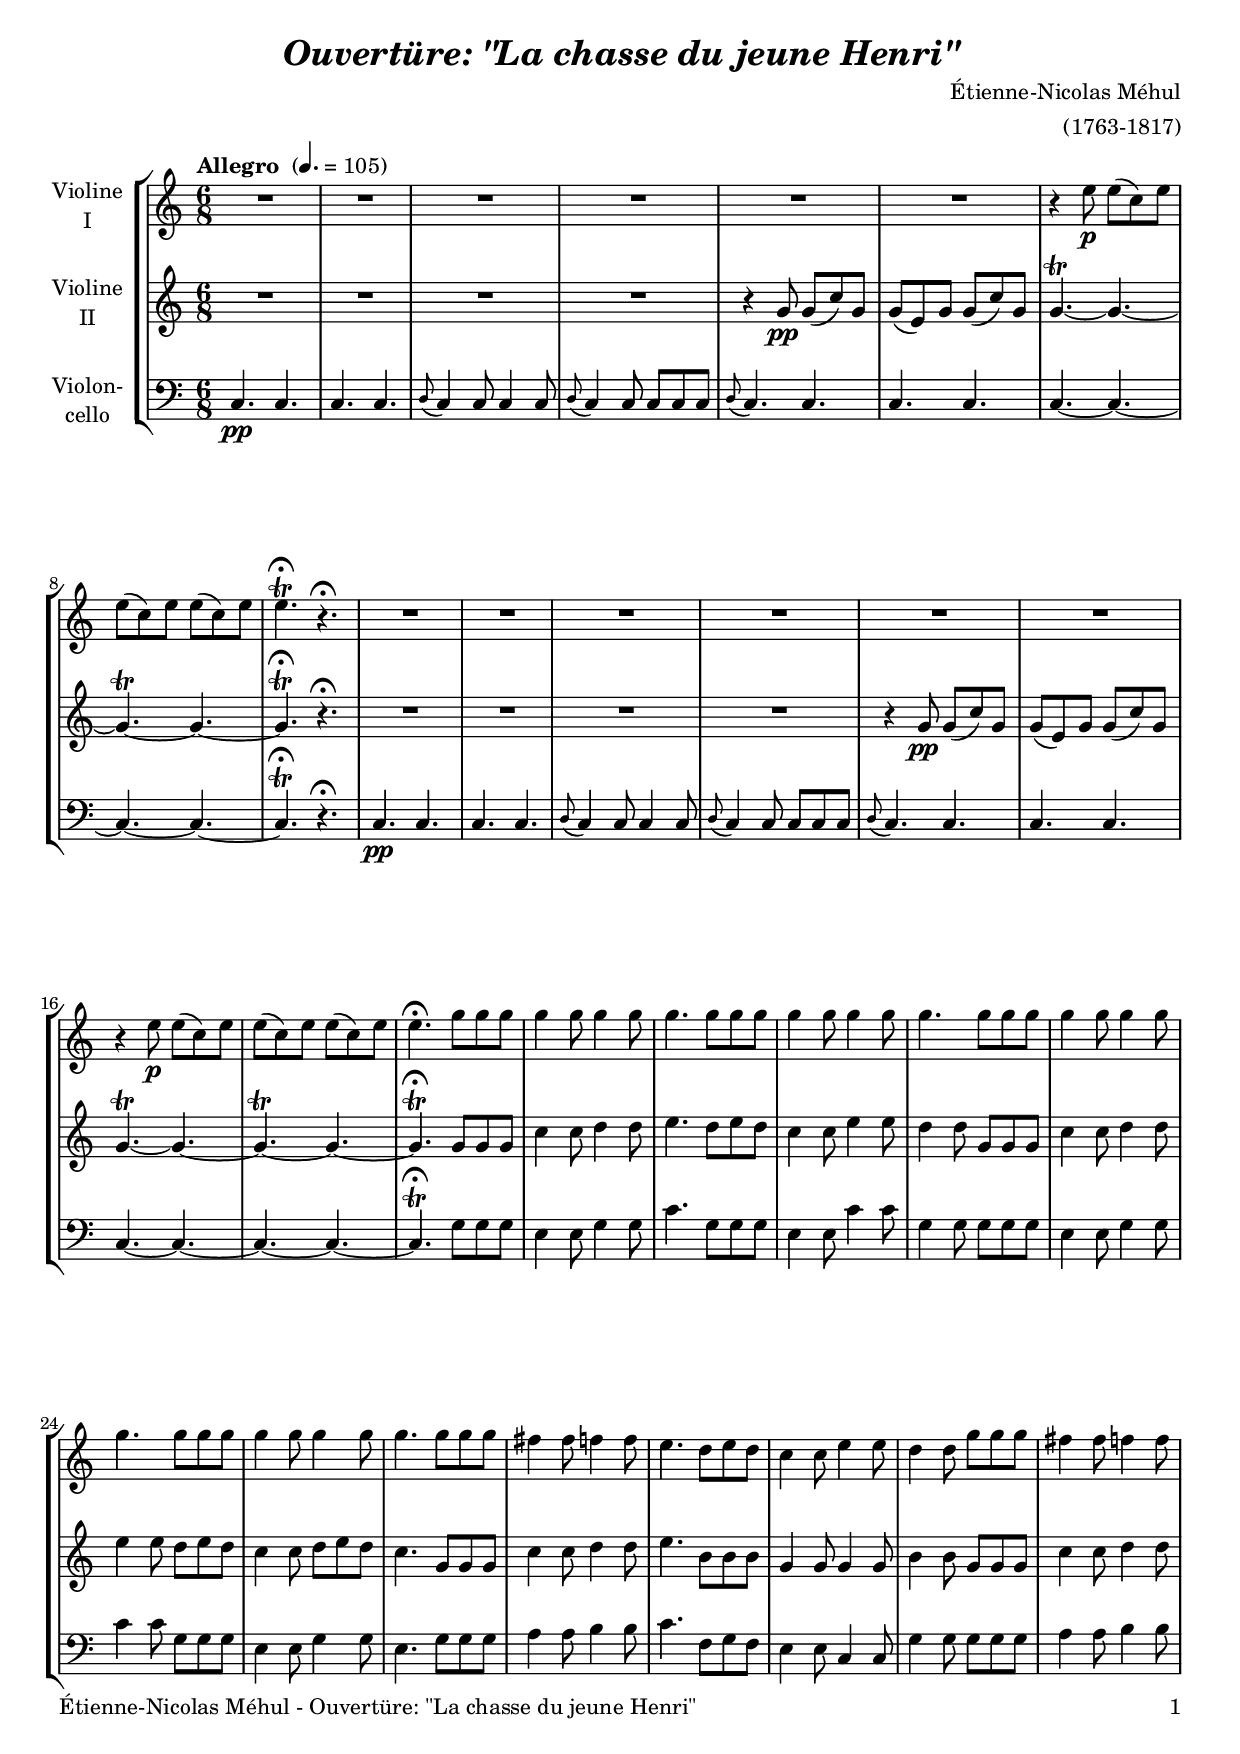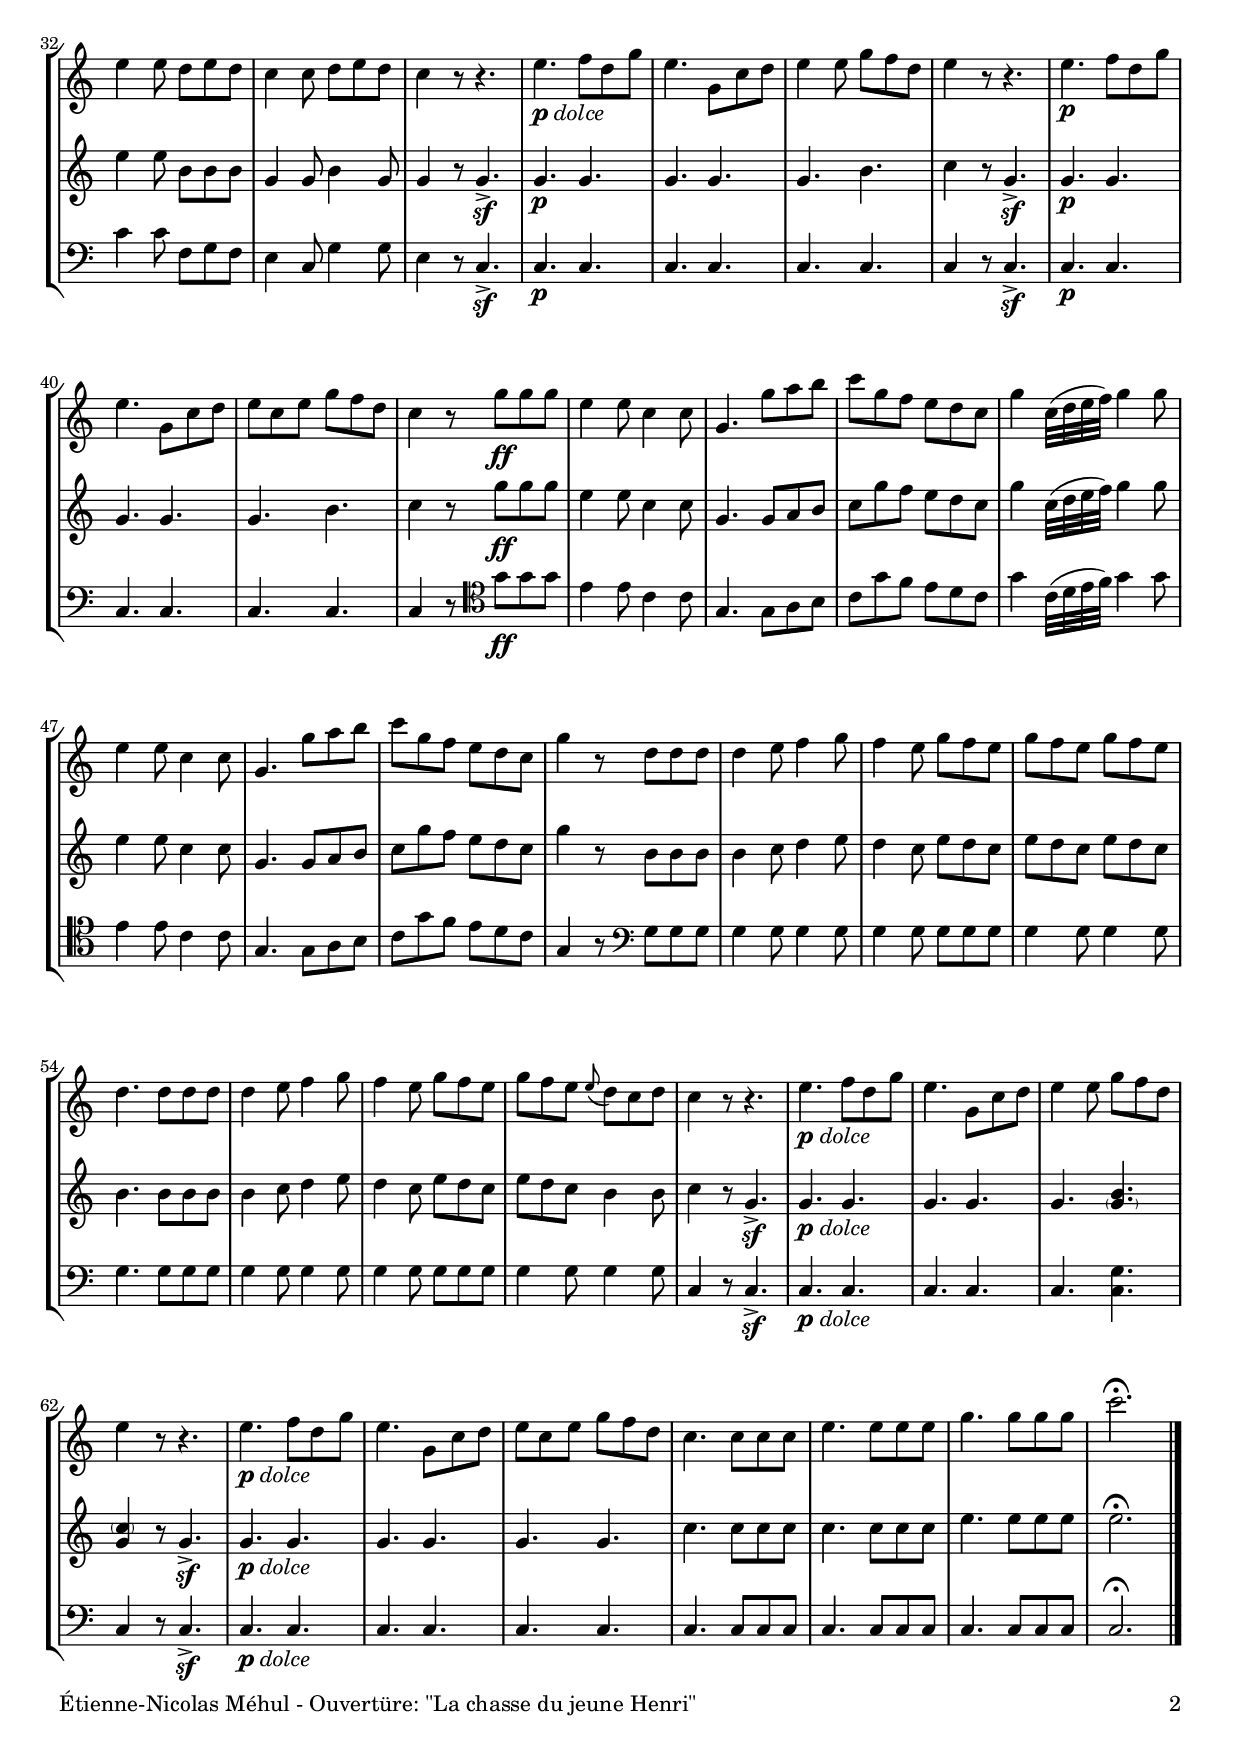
\version "2.24.4"
\include "deutsch.ly"
  
#(set-global-staff-size 19)

\header {
  title     = \markup \bold \italic "Ouvertüre: \"La chasse du jeune Henri\""
  composer  = "Étienne-Nicolas Méhul"
  arranger  = "(1763-1817)"
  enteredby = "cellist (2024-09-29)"
%  piece     = ""
}

voiceconsts = {
  \key c \major
  \time 6/8
  \clef "treble"
  \numericTimeSignature
  \compressEmptyMeasures
% Set default beaming for all staves
%  \set Timing.beamExceptions = #'()
%  \set Timing.baseMoment     = #(ly:make-moment 1 4)
%  \set Timing.beatStructure  = #'(1 1 1)
  \tempo "Allegro " 4.=105
}

mivl = "violin"
miva = "viola"
mipz = "pizzicato strings"
mivc = "cello"

boxa = { \bar "||" \mark \markup \box \italic "A" \key c \major }
boxb = { \bar "||" \mark \markup \box \italic "B" \key c \minor }

pdol = \markup { \dynamic p \italic "dolce" }
rit  = \mark \markup \box \italic "rit."

va = \relative c'' {
  \voiceconsts

  R2.*6
  r4 e8\p e( c) e
  e( c) e e( c) e
  e4.\trill\fermata r\fermata
  R2.*6
  
  r4 e8\p e( c) e
  e( c) e e( c) e
  e4.\fermata g8 g g
  g4 g8 g4 g8
  g4. g8 g g
  g4 g8 g4 g8
  g4. g8 g g

  g4 g8 g4 g8
  g4. g8 g g
  g4 g8 g4 g8
  g4. g8 g g
  fis4 fis8 f4 f8
  e4. d8 e d
  c4 c8 e4 e8

  d4 d8 g g g
  fis4 fis8 f4 f8
  e4 e8 d e d
  c4 c8 d e d
  c4 r8 r4.
  e_\pdol f8 d g
  e4. g,8 c d

  e4 e8 g f d
  e4 r8 r4.
  e\p f8 d g
  e4. g,8 c d
  e c e g f d
  c4 r8 g'\ff g g
  e4 e8 c4 c8

  g4. g'8 a h
  c g f e d c
  g'4 c,32( d e f) g4 g8
  e4 e8 c4 c8
  g4. g'8 a h
  c g f e d c

  g'4 r8 d d d
  d4 e8 f4 g8
  f4 e8 g f e
  g f e g f e
  d4. d8 d d
  d4 e8 f4 g8

  f4 e8 g f e
  g f e \appoggiatura e d c d
  c4 r8 r4.
  e_\pdol f8 d g
  e4. g,8 c d
  e4 e8 g f d
  e4 r8 r4.
  e_\pdol f8 d g

  e4. g,8 c d
  e c e g f d
  c4. c8 c c
  e4. e8 e e
  g4. g8 g g
  c2.\fermata \bar "|."
}

vb = \relative c'' {
  \voiceconsts

  R2.*4
  r4 g8\pp g( c) g
  g( e) g g( c) g
  g4.~\trill g~
  g~\trill g~
  g\trill\fermata r\fermata
  R2.*4
  r4 g8\pp g( c) g
  g( e) g g( c) g

  g4.~\trill g~
  g~\trill g~
  g\trill\fermata g8 g g
  c4 c8 d4 d8
  e4. d8 e d
  c4 c8 e4 e8
  d4 d8 g, g g

  c4 c8 d4 d8
  e4 e8 d e d
  c4 c8 d e d
  c4. g8 g g
  c4 c8 d4 d8
  e4. h8 h h
  g4 g8 g4 g8

  h4 h8 g g g
  c4 c8 d4 d8
  e4 e8 h h h
  g4 g8 h4 g8
  g4 r8 g4.->\sf
  g\p g
  g g

  g h
  c4 r8 g4.->\sf
  g\p g
  g g
  g h
  c4 r8 g'\ff g g
  e4 e8 c4 c8

  g4. g8 a h
  c g' f e d c
  g'4 c,32( d e f) g4 g8
  e4 e8 c4 c8
  g4. g8 a h
  c g' f e d c

  g'4 r8 h, h h
  h4 c8 d4 e8
  d4 c8 e d c
  e d c e d c
  h4. h8 h h
  h4 c8 d4 e8

  d4 c8 e d c
  e d c h4 h8
  c4 r8 g4.->\sf
  g_\pdol g
  g g
  g <\parenthesize g h>
  <g \parenthesize c>4 r8 g4.->\sf
  g_\pdol g

  g g
  g g
  c c8 c c
  c4. c8 c c
  e4. e8 e e
  e2.\fermata \bar "|."
}

vc = \relative c {
  \voiceconsts
  \clef "bass"

  c4.\pp c
  c c
  \appoggiatura d8 c4 c8 c4 c8
  \appoggiatura d c4 c8 c c c
  \appoggiatura d c4. c
  c c
  c~ c~

  c~ c~
  c\trill\fermata r\fermata
  c\pp c
  c c
  \appoggiatura d8 c4 c8 c4 c8
  \appoggiatura d c4 c8 c c c
  \appoggiatura d c4. c
  c c

  c~ c~
  c~ c~
  c\trill\fermata g'8 g g
  e4 e8 g4 g8
  c4. g8 g g
  e4 e8 c'4 c8
  g4 g8 g g g

  e4 e8 g4 g8
  c4 c8 g g g
  e4 e8 g4 g8
  e4. g8 g g
  a4 a8 h4 h8
  c4. f,8 g f
  e4 e8 c4 c8

  g'4 g8 g g g
  a4 a8 h4 h8
  c4 c8 f, g f
  e4 c8 g'4 g8
  e4 r8 c4.->\sf
  c\p c
  c c

  c c
  c4 r8 c4.->\sf
  c\p c
  c c
  c c
  c4 r8 \clef "tenor" g''\ff g g
  e4 e8 c4 c8

  g4. g8 a h
  c g' f e d c
  g'4 c,32( d e f) g4 g8
  e4 e8 c4 c8
  g4. g8 a h
  c g' f e d c

  g4 r8 \clef "bass" g g g
  g4 g8 g4 g8
  g4 g8 g g g
  g4 g8 g4 g8
  g4. g8 g g
  g4 g8 g4 g8

  g4 g8 g g g
  g4 g8 g4 g8
  c,4 r8 c4.->\sf
  c_\pdol c
  c c
  c <c g'>
  c4 r8 c4.->\sf
  c_\pdol c

  c c
  c c
  c c8 c c
  c4. c8 c c
  c4. c8 c c
  c2.\fermata \bar "|."
}


music = \new StaffGroup <<
      \new Staff {
	\set Staff.midiInstrument = \mivl
	\set Staff.instrumentName = \markup \center-column { "Violine" "I" }
	\transpose c c { \va }
      }

      \new Staff {
	\set Staff.midiInstrument = \mivl
	\set Staff.instrumentName = \markup \center-column { "Violine" "II" }
	\transpose c c { \vb }
      }

      \new Staff {
	\set Staff.midiInstrument = \mivc
	\set Staff.instrumentName = \markup \center-column { "Violon-" "cello" }
	\transpose c c { \vc }
      }
>>

\book {
  \paper {
    print-page-number = ##t
    print-first-page-number = ##t
    ragged-last-bottom = ##f
    oddHeaderMarkup = \markup \null
    evenHeaderMarkup = \markup \null
    oddFooterMarkup = \markup {
      \fill-line {
        \if \should-print-page-number
        "Étienne-Nicolas Méhul - Ouvertüre: \"La chasse du jeune Henri\"" \fromproperty #'page:page-number-string
      }
    }
    evenFooterMarkup = \oddFooterMarkup
  } \score {
    \music
    \layout {}
  }

  \score {
    \unfoldRepeats \music

    \midi {
      \context {
        \Score
      }
    }
  }
}
